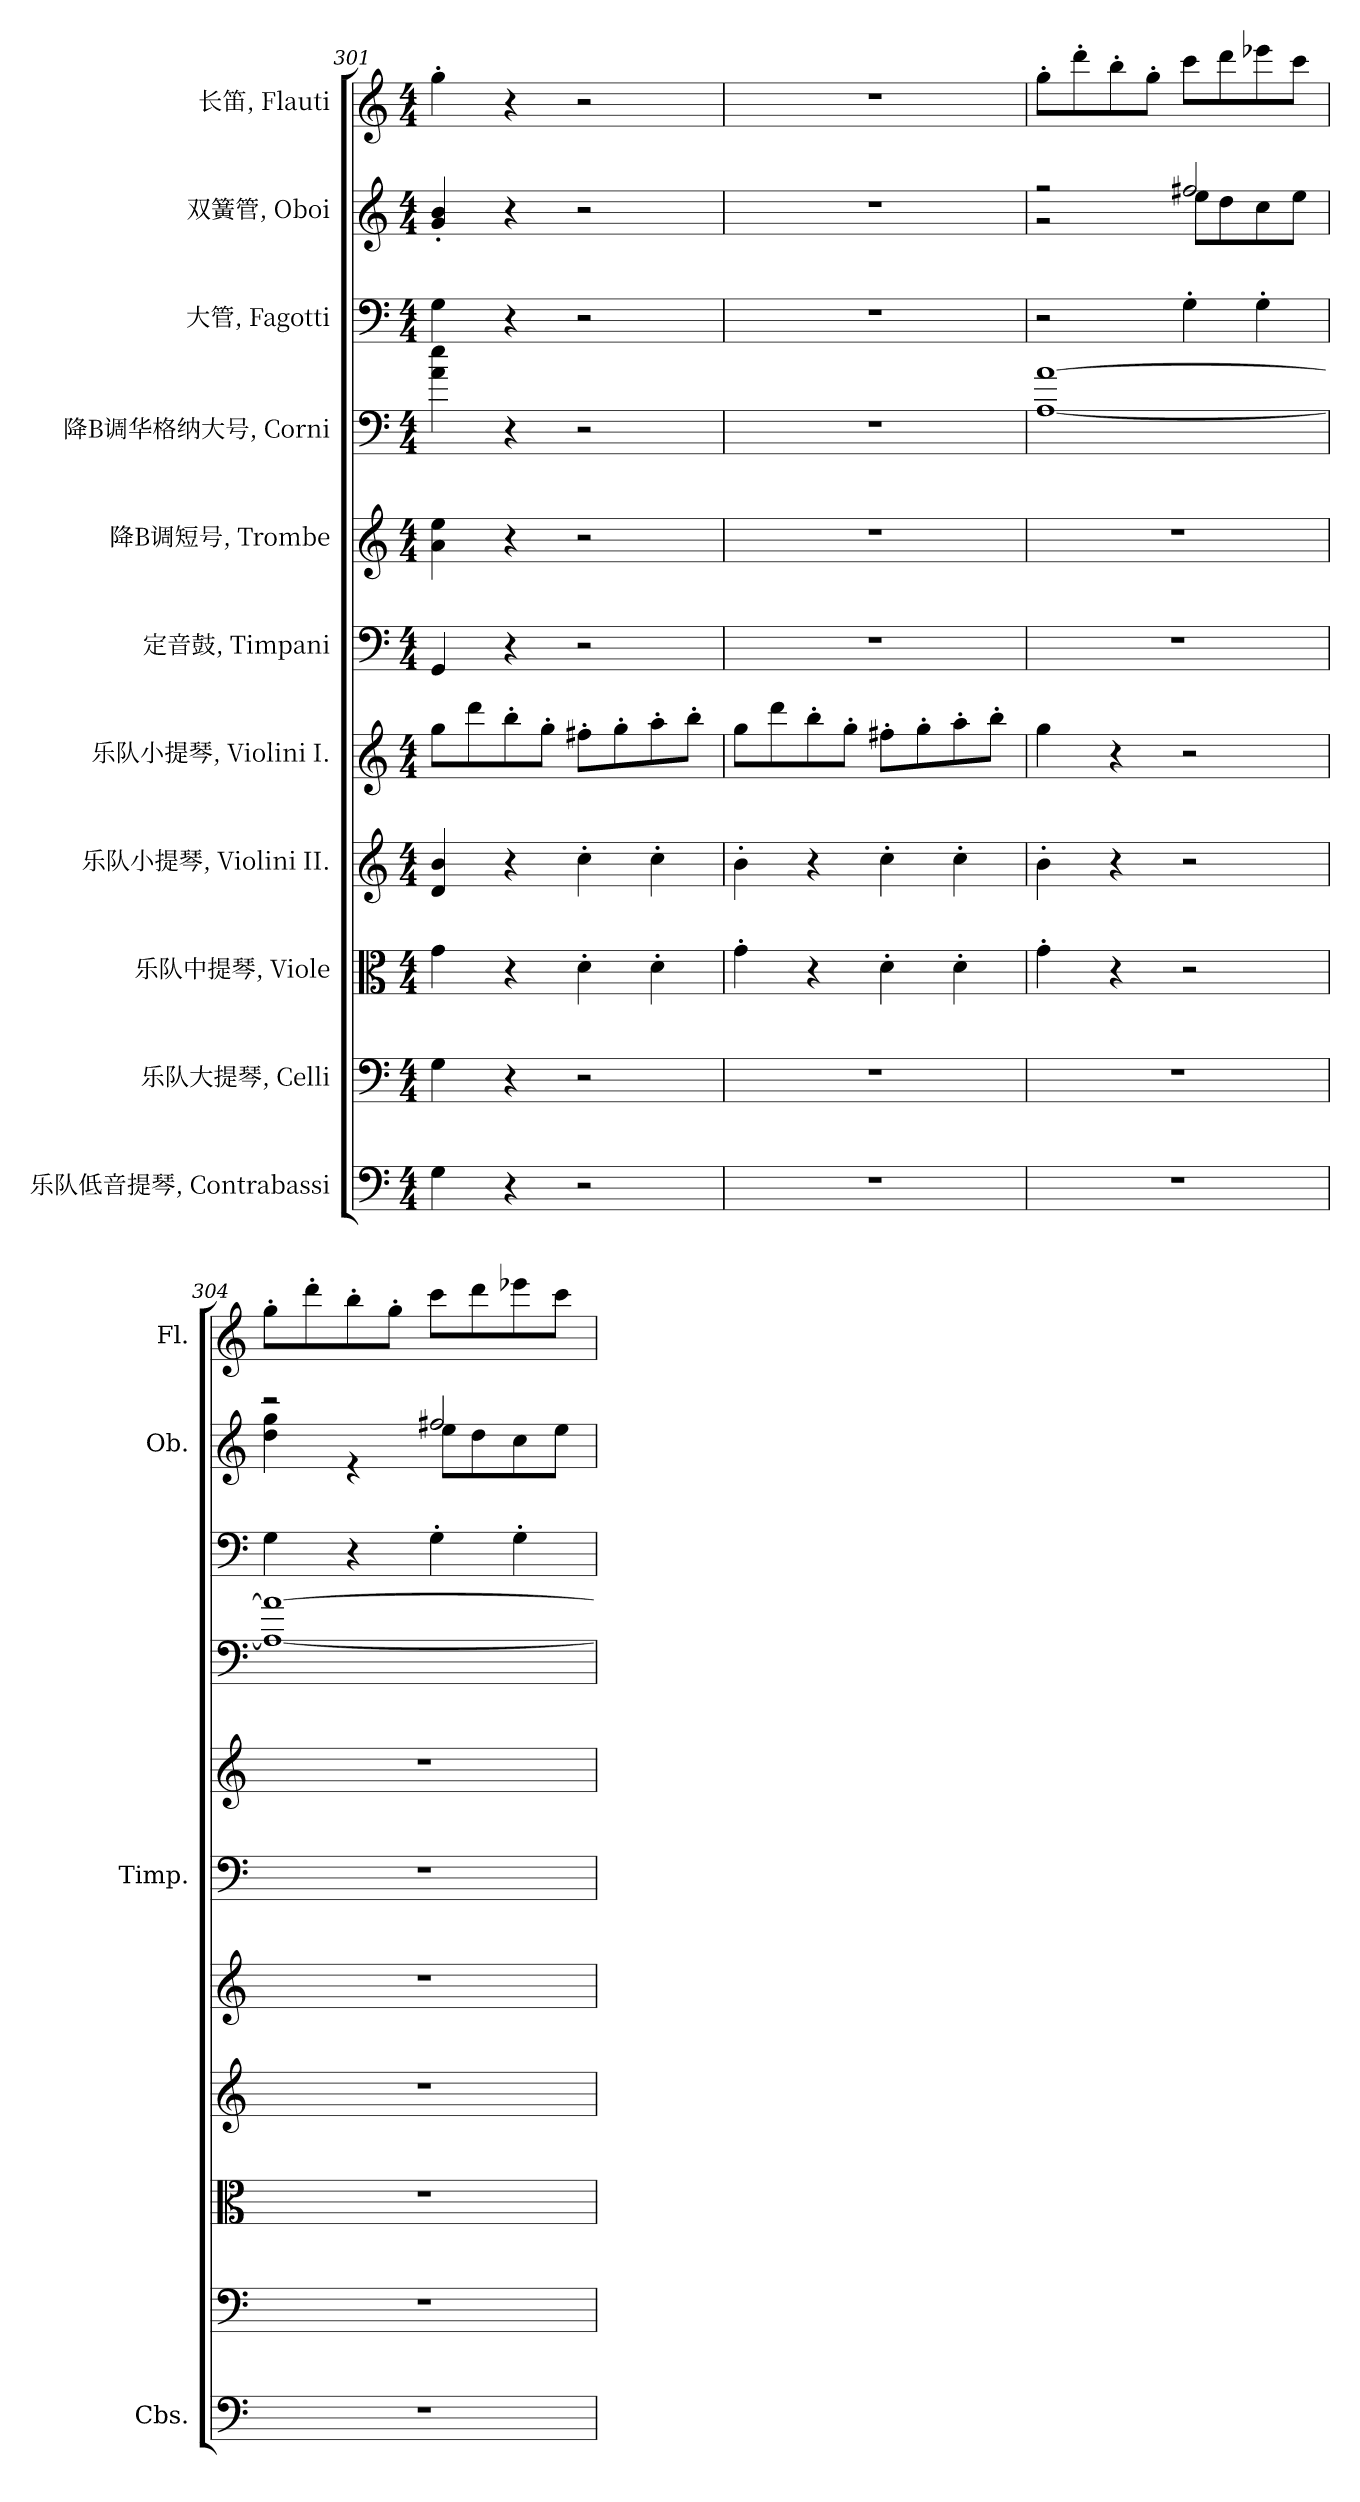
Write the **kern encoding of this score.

**kern	**kern	**kern	**kern	**kern	**kern	**kern	**kern	**kern	**kern	**kern
*part11	*part10	*part9	*part8	*part7	*part6	*part5	*part4	*part3	*part2	*part1
*staff11	*staff10	*staff9	*staff8	*staff7	*staff6	*staff5	*staff4	*staff3	*staff2	*staff1
*I"乐队低音提琴, Contrabassi	*I"乐队大提琴, Celli	*I"乐队中提琴, Viole	*I"乐队小提琴, Violini II.	*I"乐队小提琴, Violini I.	*I"定音鼓, Timpani	*I"降B调短号, Trombe	*I"降B调华格纳大号, Corni	*I"大管, Fagotti	*I"双簧管, Oboi	*I"长笛, Flauti
*I'Cbs.	*	*	*	*	*I'Timp.	*	*	*	*I'Ob.	*I'Fl.
*clefF4	*clefF4	*clefC3	*clefG2	*clefG2	*clefF4	*clefG2	*clefF4	*clefF4	*clefG2	*clefG2
*ITrd7c12	*	*	*	*	*	*ITrd1c2	*ITrd1c2	*	*	*
*k[]	*k[]	*k[]	*k[]	*k[]	*k[]	*k[b-e-]	*k[b-e-]	*k[]	*k[]	*k[]
*M4/4	*M4/4	*M4/4	*M4/4	*M4/4	*M4/4	*M4/4	*M4/4	*M4/4	*M4/4	*M4/4
=301	=301	=301	=301	=301	=301	=301	=301	=301	=301	=301
4GG\	4G\	4g\	4d/ 4b/	8gg\L	4GG/	4g\ 4dd\	4g\ 4dd\	4G\	4g/' 4b/'	4gg'\
.	.	.	.	8ddd\	.	.	.	.	.	.
4r	4r	4r	4r	8bb'\	4r	4r	4r	4r	4r	4r
.	.	.	.	8gg'\J	.	.	.	.	.	.
2r	2r	4d'\	4cc'\	8ff#X'\L	2r	2r	2r	2r	2r	2r
.	.	.	.	8gg'\	.	.	.	.	.	.
.	.	4d'\	4cc'\	8aa'\	.	.	.	.	.	.
.	.	.	.	8bb'\J	.	.	.	.	.	.
!!LO:PB:g=z
=302	=302	=302	=302	=302	=302	=302	=302	=302	=302	=302
1r	1r	4g'\	4b'\	8gg\L	1r	1r	1r	1r	1r	1r
.	.	.	.	8ddd\	.	.	.	.	.	.
.	.	4r	4r	8bb'\	.	.	.	.	.	.
.	.	.	.	8gg'\J	.	.	.	.	.	.
.	.	4d'\	4cc'\	8ff#X'\L	.	.	.	.	.	.
.	.	.	.	8gg'\	.	.	.	.	.	.
.	.	4d'\	4cc'\	8aa'\	.	.	.	.	.	.
.	.	.	.	8bb'\J	.	.	.	.	.	.
=303	=303	=303	=303	=303	=303	=303	=303	=303	=303	=303
*	*	*	*	*	*	*	*	*	*^	*
1r	1r	4g'\	4b'\	4gg\	1r	1r	[1G [1g	2r	2r	2r	8gg'\L
.	.	.	.	.	.	.	.	.	.	.	8ddd'\
.	.	4r	4r	4r	.	.	.	.	.	.	8bb'\
.	.	.	.	.	.	.	.	.	.	.	8gg'\J
.	.	2r	2r	2r	.	.	.	4G'\	2ff#X/	8ee\L	8ccc\L
.	.	.	.	.	.	.	.	.	.	8dd\	8ddd\
.	.	.	.	.	.	.	.	4G'\	.	8cc\	8eee-X\
.	.	.	.	.	.	.	.	.	.	8ee\J	8ccc\J
=304	=304	=304	=304	=304	=304	=304	=304	=304	=304	=304	=304
1r	1r	1r	1r	1r	1r	1r	1G_ 1g_	4G\	2r	4dd\ 4gg\	8gg'\L
.	.	.	.	.	.	.	.	.	.	.	8ddd'\
.	.	.	.	.	.	.	.	4r	.	4r	8bb'\
.	.	.	.	.	.	.	.	.	.	.	8gg'\J
.	.	.	.	.	.	.	.	4G'\	2ff#X/	8ee\L	8ccc\L
.	.	.	.	.	.	.	.	.	.	8dd\	8ddd\
.	.	.	.	.	.	.	.	4G'\	.	8cc\	8eee-X\
.	.	.	.	.	.	.	.	.	.	8ee\J	8ccc\J
*	*	*	*	*	*	*	*	*	*v	*v	*
=	=	=	=	=	=	=	=	=	=	=
*-	*-	*-	*-	*-	*-	*-	*-	*-	*-	*-
